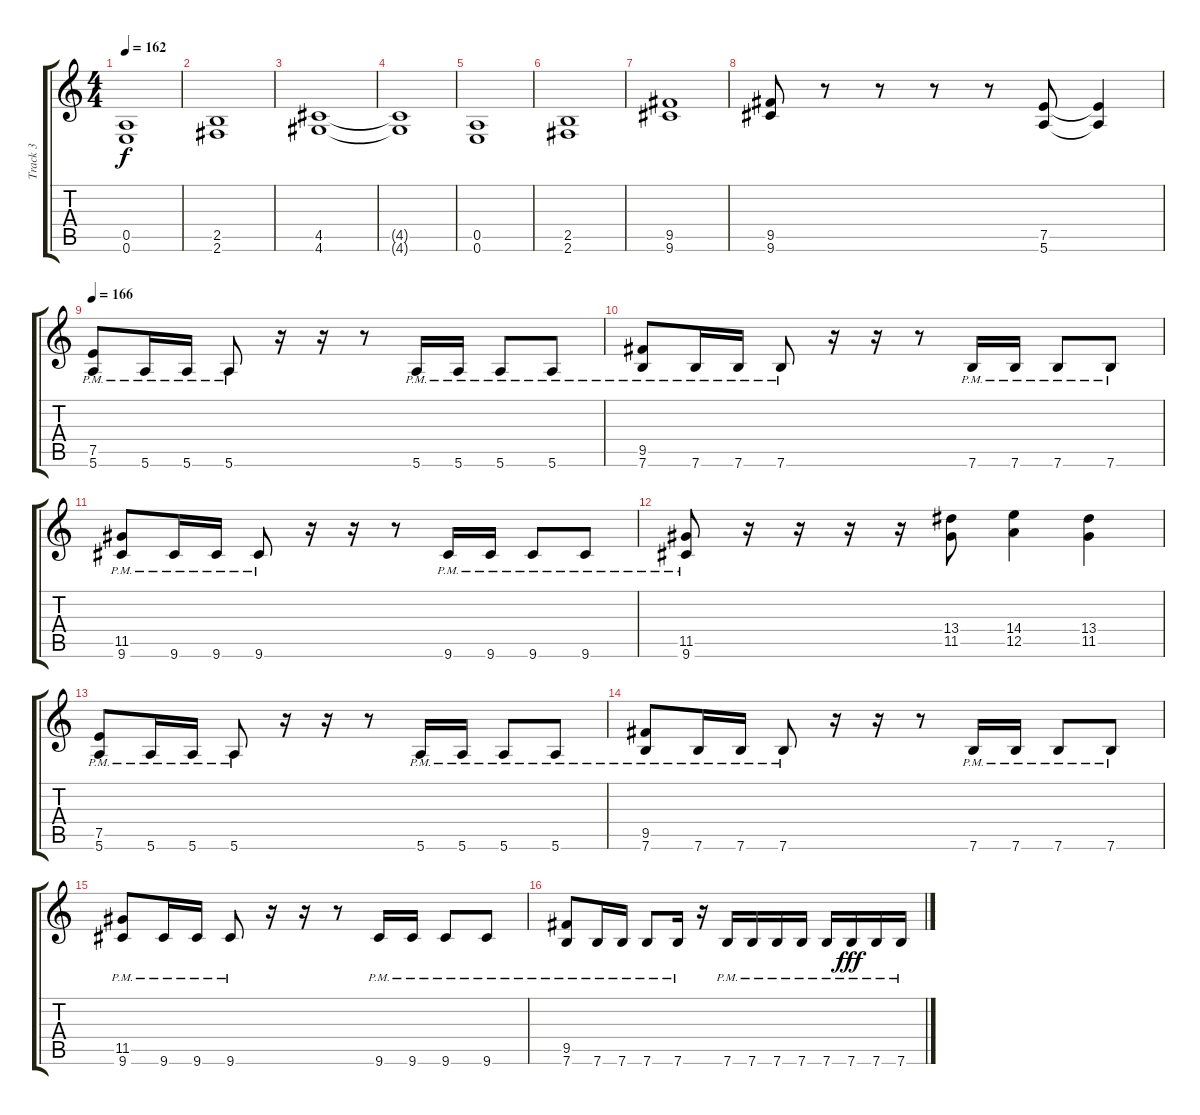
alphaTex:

\track ("Track 3" "Track 3") {instrument distortionguitar}
\staff {score tabs}
\tuning (E4 B3 G3 D3 A2 E2) {hide}
\ts (4 4)
\tempo 162
\clef g2
\ks c
(0.5 0.6).1{dy f} |
(2.5 2.6).1 |
(4.5 4.6).1 |
(4.5{t} 4.6{t}).1 |
(0.5 0.6).1 |
(2.5 2.6).1 |
(9.5 9.6).1 |
(9.5 9.6).8 r.8 r.8 r.8 r.8{volume 0} (7.5 5.6).8{volume 9} (7.5{t} 5.6{t}).4 |
\tempo 166
(7.5{pm} 5.6{pm}).8{volume 13} 5.6{pm}.16 5.6{pm}.16 5.6{pm}.8 r.16 r.16 r.8 5.6{pm}.16 5.6{pm}.16 5.6{pm}.8 5.6{pm}.8 |
(9.5{pm} 7.6{pm}).8 7.6{pm}.16 7.6{pm}.16 7.6{pm}.8 r.16 r.16 r.8 7.6{pm}.16 7.6{pm}.16 7.6{pm}.8 7.6{pm}.8 |
(11.5{pm} 9.6{pm}).8 9.6{pm}.16 9.6{pm}.16 9.6{pm}.8 r.16 r.16 r.8 9.6{pm}.16 9.6{pm}.16 9.6{pm}.8 9.6{pm}.8 |
(11.5{pm} 9.6{pm}).8 r.16 r.16 r.16 r.16 (13.4 11.5).8 (14.4 12.5).4 (13.4 11.5).4 |
(7.5{pm} 5.6{pm}).8 5.6{pm}.16 5.6{pm}.16 5.6{pm}.8 r.16 r.16 r.8 5.6{pm}.16 5.6{pm}.16 5.6{pm}.8 5.6{pm}.8 |
(9.5{pm} 7.6{pm}).8 7.6{pm}.16 7.6{pm}.16 7.6{pm}.8 r.16 r.16 r.8 7.6{pm}.16 7.6{pm}.16 7.6{pm}.8 7.6{pm}.8 |
(11.5{pm} 9.6{pm}).8 9.6{pm}.16 9.6{pm}.16 9.6{pm}.8 r.16 r.16 r.8 9.6{pm}.16 9.6{pm}.16 9.6{pm}.8 9.6{pm}.8 |
(9.5{pm} 7.6{pm}).8 7.6{pm}.16 7.6{pm}.16 7.6{pm}.8 7.6{pm}.16 r.16 7.6{pm}.16 7.6{pm}.16 7.6{pm}.16 7.6{pm}.16 7.6{pm}.16 7.6{pm}.16{dy fff} 7.6{pm}.16 7.6{pm}.16
